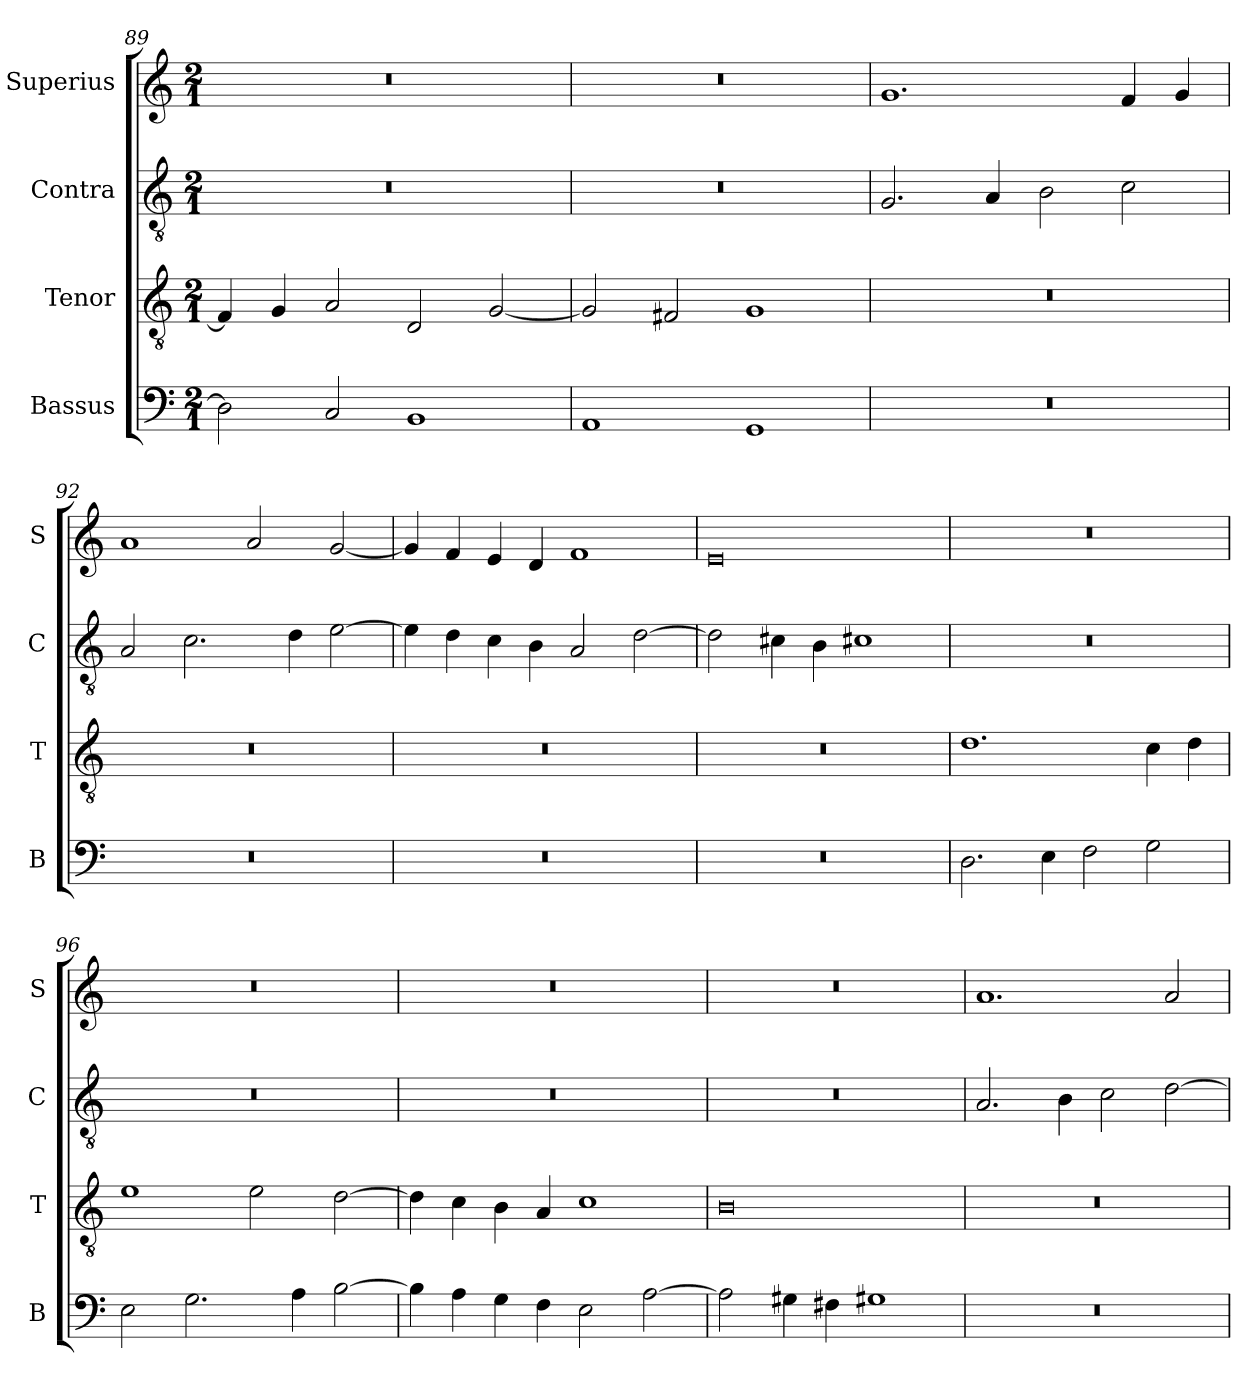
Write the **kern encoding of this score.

**kern	**kern	**kern	**kern
*part4	*part3	*part2	*part1
*staff4	*staff3	*staff2	*staff1
*I"Bassus	*I"Tenor	*I"Contra	*I"Superius
*I'B	*I'T	*I'C	*I'S
*clefF4	*clefGv2	*clefGv2	*clefG2
*k[]	*k[]	*k[]	*k[]
*M2/1	*M2/1	*M2/1	*M2/1
=89	=89	=89	=89
2D\]	4F/]	0r	0r
.	4G/	.	.
2C/	2A/	.	.
1BB	2D/	.	.
.	[2G/	.	.
=90	=90	=90	=90
1AA	2G/]	0r	0r
.	2F#X/	.	.
1GG	1G	.	.
=91	=91	=91	=91
0r	0r	2.G/	1.g
.	.	4A/	.
.	.	2B\	.
.	.	2c\	4f/
.	.	.	4g/
=92	=92	=92	=92
0r	0r	2A/	1a
.	.	2.c\	.
.	.	.	2a/
.	.	4d\	.
.	.	[2e\	[2g/
=93	=93	=93	=93
0r	0r	4e\]	4g/]
.	.	4d\	4f/
.	.	4c\	4e/
.	.	4B\	4d/
.	.	2A/	1f
.	.	[2d\	.
=94	=94	=94	=94
0r	0r	2d\]	0e
.	.	4c#X\	.
.	.	4B\	.
.	.	1c#X	.
=95	=95	=95	=95
2.D\	1.d	0r	0r
4E\	.	.	.
2F\	.	.	.
2G\	4c\	.	.
.	4d\	.	.
=96	=96	=96	=96
2E\	1e	0r	0r
2.G\	.	.	.
.	2e\	.	.
4A\	.	.	.
[2B\	[2d\	.	.
=97	=97	=97	=97
4B\]	4d\]	0r	0r
4A\	4c\	.	.
4G\	4B\	.	.
4F\	4A/	.	.
2E\	1c	.	.
[2A\	.	.	.
=98	=98	=98	=98
2A\]	0B	0r	0r
4G#X\	.	.	.
4F#X\	.	.	.
1G#X	.	.	.
=99	=99	=99	=99
0r	0r	2.A/	1.a
.	.	4B\	.
.	.	2c\	.
.	.	[2d\	2a/
=	=	=	=
*-	*-	*-	*-
